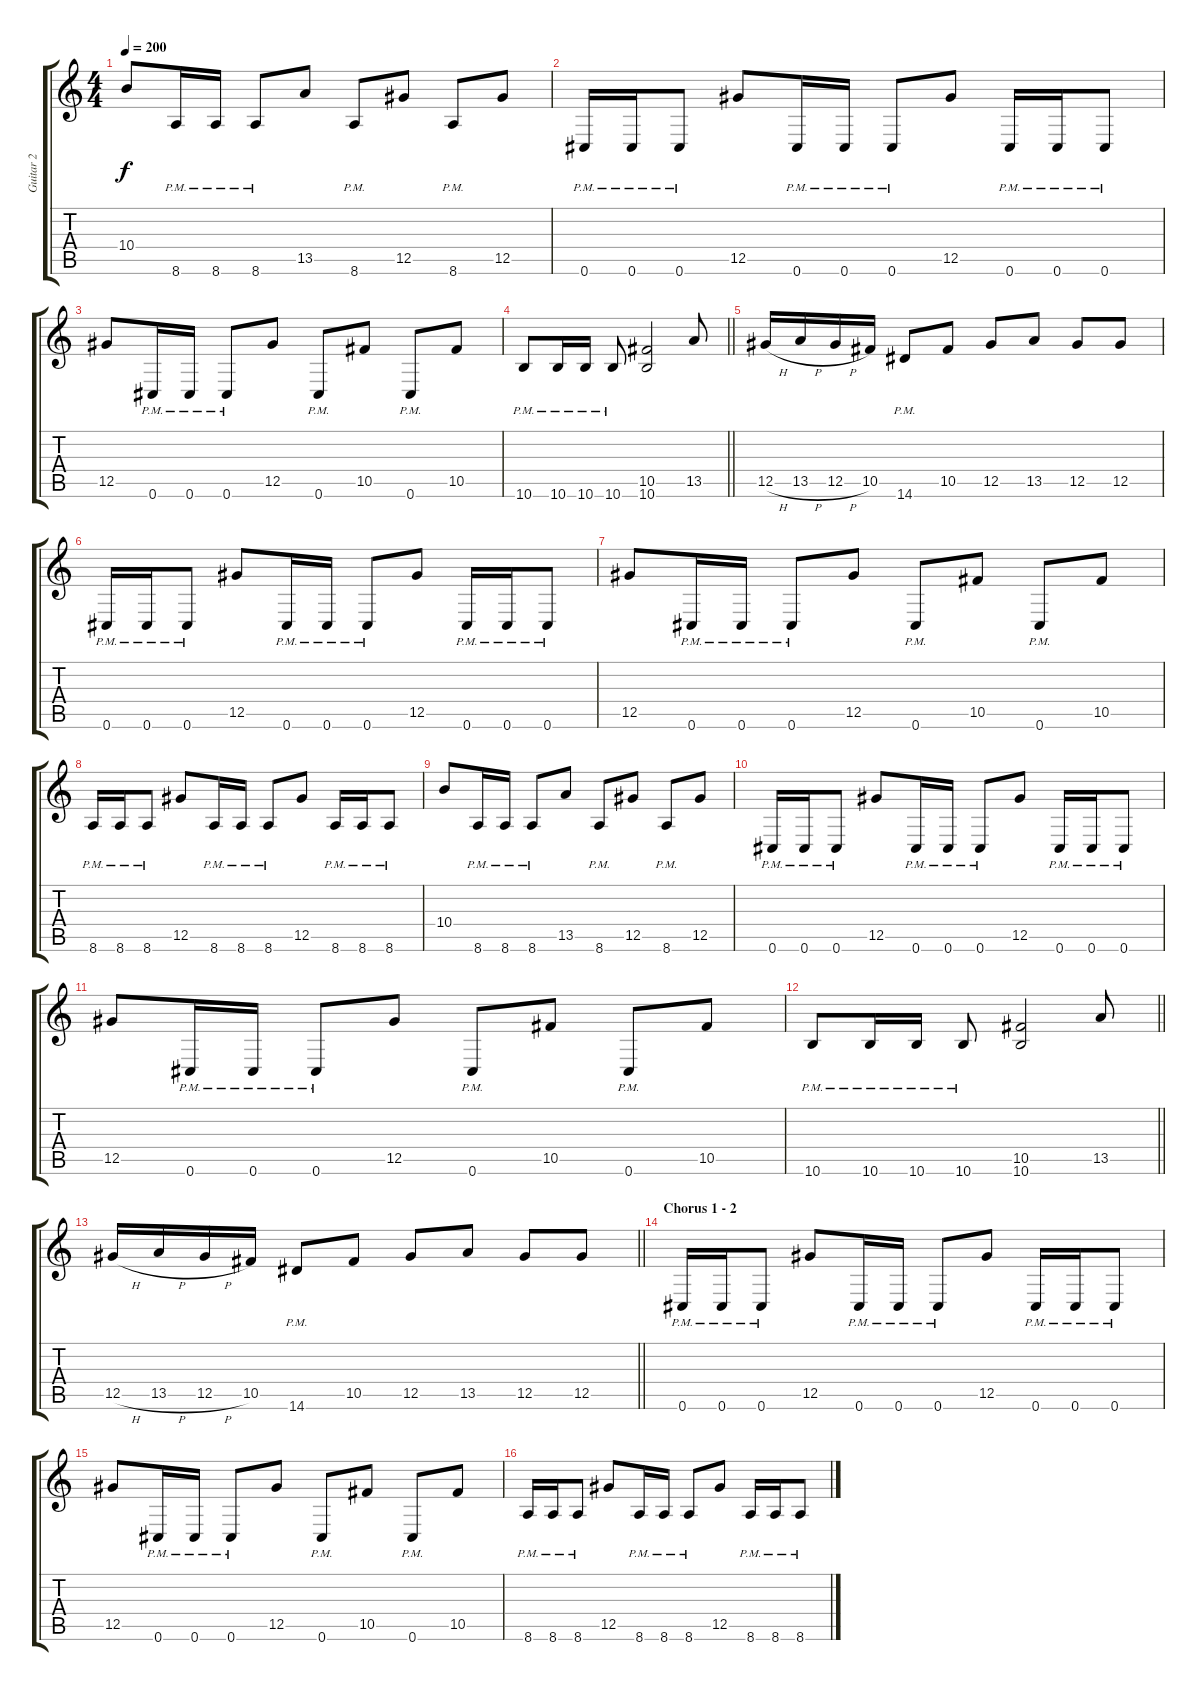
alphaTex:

\track ("Guitar 2" "Guitar 2") {instrument distortionguitar}
\staff {score tabs}
\tuning (Eb4 Bb3 Gb3 Db3 Ab2 Db2) {hide}
\ts (4 4)
\tempo 200
\clef g2
\ks c
10.4.8{dy f} 8.6{pm}.16 8.6{pm}.16 8.6{pm}.8 13.5.8 8.6{pm}.8 12.5.8 8.6{pm}.8 12.5.8 |
0.6{pm}.16 0.6{pm}.16 0.6{pm}.8 12.5.8 0.6{pm}.16 0.6{pm}.16 0.6{pm}.8 12.5.8 0.6{pm}.16 0.6{pm}.16 0.6{pm}.8 |
12.5.8 0.6{pm}.16 0.6{pm}.16 0.6{pm}.8 12.5.8 0.6{pm}.8 10.5.8 0.6{pm}.8 10.5.8 |
\barLineRight lightlight
10.6{pm}.8 10.6{pm}.16 10.6{pm}.16 10.6{pm}.8 (10.5 10.6).2 13.5.8 |
12.5{h}.16 13.5{h}.16 12.5{h}.16 10.5.16 14.6{pm}.8 10.5.8 12.5.8 13.5.8 12.5.8 12.5.8 |
0.6{pm}.16 0.6{pm}.16 0.6{pm}.8 12.5.8 0.6{pm}.16 0.6{pm}.16 0.6{pm}.8 12.5.8 0.6{pm}.16 0.6{pm}.16 0.6{pm}.8 |
12.5.8 0.6{pm}.16 0.6{pm}.16 0.6{pm}.8 12.5.8 0.6{pm}.8 10.5.8 0.6{pm}.8 10.5.8 |
8.6{pm}.16 8.6{pm}.16 8.6{pm}.8 12.5.8 8.6{pm}.16 8.6{pm}.16 8.6{pm}.8 12.5.8 8.6{pm}.16 8.6{pm}.16 8.6{pm}.8 |
10.4.8 8.6{pm}.16 8.6{pm}.16 8.6{pm}.8 13.5.8 8.6{pm}.8 12.5.8 8.6{pm}.8 12.5.8 |
0.6{pm}.16 0.6{pm}.16 0.6{pm}.8 12.5.8 0.6{pm}.16 0.6{pm}.16 0.6{pm}.8 12.5.8 0.6{pm}.16 0.6{pm}.16 0.6{pm}.8 |
12.5.8 0.6{pm}.16 0.6{pm}.16 0.6{pm}.8 12.5.8 0.6{pm}.8 10.5.8 0.6{pm}.8 10.5.8 |
\barLineRight lightlight
10.6{pm}.8 10.6{pm}.16 10.6{pm}.16 10.6{pm}.8 (10.5 10.6).2 13.5.8 |
\barLineRight lightlight
12.5{h}.16 13.5{h}.16 12.5{h}.16 10.5.16 14.6{pm}.8 10.5.8 12.5.8 13.5.8 12.5.8 12.5.8 |
\section ("" "Chorus 1 - 2")
0.6{pm}.16 0.6{pm}.16 0.6{pm}.8 12.5.8 0.6{pm}.16 0.6{pm}.16 0.6{pm}.8 12.5.8 0.6{pm}.16 0.6{pm}.16 0.6{pm}.8 |
12.5.8 0.6{pm}.16 0.6{pm}.16 0.6{pm}.8 12.5.8 0.6{pm}.8 10.5.8 0.6{pm}.8 10.5.8 |
8.6{pm}.16 8.6{pm}.16 8.6{pm}.8 12.5.8 8.6{pm}.16 8.6{pm}.16 8.6{pm}.8 12.5.8 8.6{pm}.16 8.6{pm}.16 8.6{pm}.8
